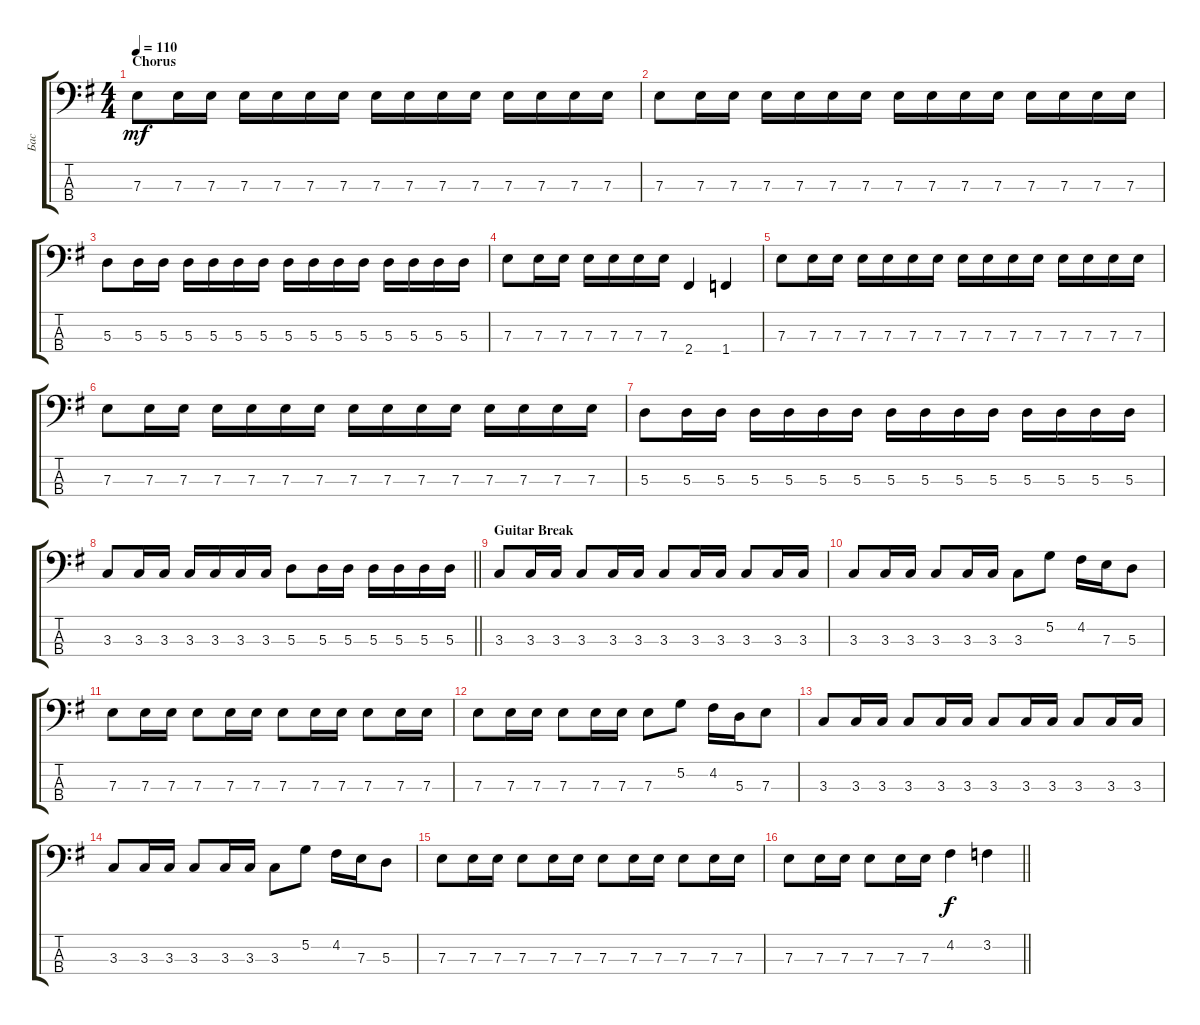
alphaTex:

\track ("Бас" "Бас") {instrument electricbassfinger}
\staff {score tabs}
\tuning (G2 D2 A1 E1) {hide}
\ts (4 4)
\section ("" "Chorus")
\tempo 110
\clef f4
\ks eminor
7.3.8{dy mf} 7.3.16 7.3.16 7.3.16 7.3.16 7.3.16 7.3.16 7.3.16 7.3.16 7.3.16 7.3.16 7.3.16 7.3.16 7.3.16 7.3.16 |
7.3.8 7.3.16 7.3.16 7.3.16 7.3.16 7.3.16 7.3.16 7.3.16 7.3.16 7.3.16 7.3.16 7.3.16 7.3.16 7.3.16 7.3.16 |
5.3.8 5.3.16 5.3.16 5.3.16 5.3.16 5.3.16 5.3.16 5.3.16 5.3.16 5.3.16 5.3.16 5.3.16 5.3.16 5.3.16 5.3.16 |
7.3.8 7.3.16 7.3.16 7.3.16 7.3.16 7.3.16 7.3.16 2.4.4 1.4.4 |
7.3.8 7.3.16 7.3.16 7.3.16 7.3.16 7.3.16 7.3.16 7.3.16 7.3.16 7.3.16 7.3.16 7.3.16 7.3.16 7.3.16 7.3.16 |
7.3.8 7.3.16 7.3.16 7.3.16 7.3.16 7.3.16 7.3.16 7.3.16 7.3.16 7.3.16 7.3.16 7.3.16 7.3.16 7.3.16 7.3.16 |
5.3.8 5.3.16 5.3.16 5.3.16 5.3.16 5.3.16 5.3.16 5.3.16 5.3.16 5.3.16 5.3.16 5.3.16 5.3.16 5.3.16 5.3.16 |
\barLineRight lightlight
3.3.8 3.3.16 3.3.16 3.3.16 3.3.16 3.3.16 3.3.16 5.3.8 5.3.16 5.3.16 5.3.16 5.3.16 5.3.16 5.3.16 |
\section ("" "Guitar Break")
3.3.8 3.3.16 3.3.16 3.3.8 3.3.16 3.3.16 3.3.8 3.3.16 3.3.16 3.3.8 3.3.16 3.3.16 |
3.3.8 3.3.16 3.3.16 3.3.8 3.3.16 3.3.16 3.3.8 5.2.8 4.2.16 7.3.16 5.3.8 |
7.3.8 7.3.16 7.3.16 7.3.8 7.3.16 7.3.16 7.3.8 7.3.16 7.3.16 7.3.8 7.3.16 7.3.16 |
7.3.8 7.3.16 7.3.16 7.3.8 7.3.16 7.3.16 7.3.8 5.2.8 4.2.16 5.3.16 7.3.8 |
3.3.8 3.3.16 3.3.16 3.3.8 3.3.16 3.3.16 3.3.8 3.3.16 3.3.16 3.3.8 3.3.16 3.3.16 |
3.3.8 3.3.16 3.3.16 3.3.8 3.3.16 3.3.16 3.3.8 5.2.8 4.2.16 7.3.16 5.3.8 |
7.3.8 7.3.16 7.3.16 7.3.8 7.3.16 7.3.16 7.3.8 7.3.16 7.3.16 7.3.8 7.3.16 7.3.16 |
\barLineRight lightlight
7.3.8 7.3.16 7.3.16 7.3.8 7.3.16 7.3.16 4.2.4{dy f} 3.2.4
